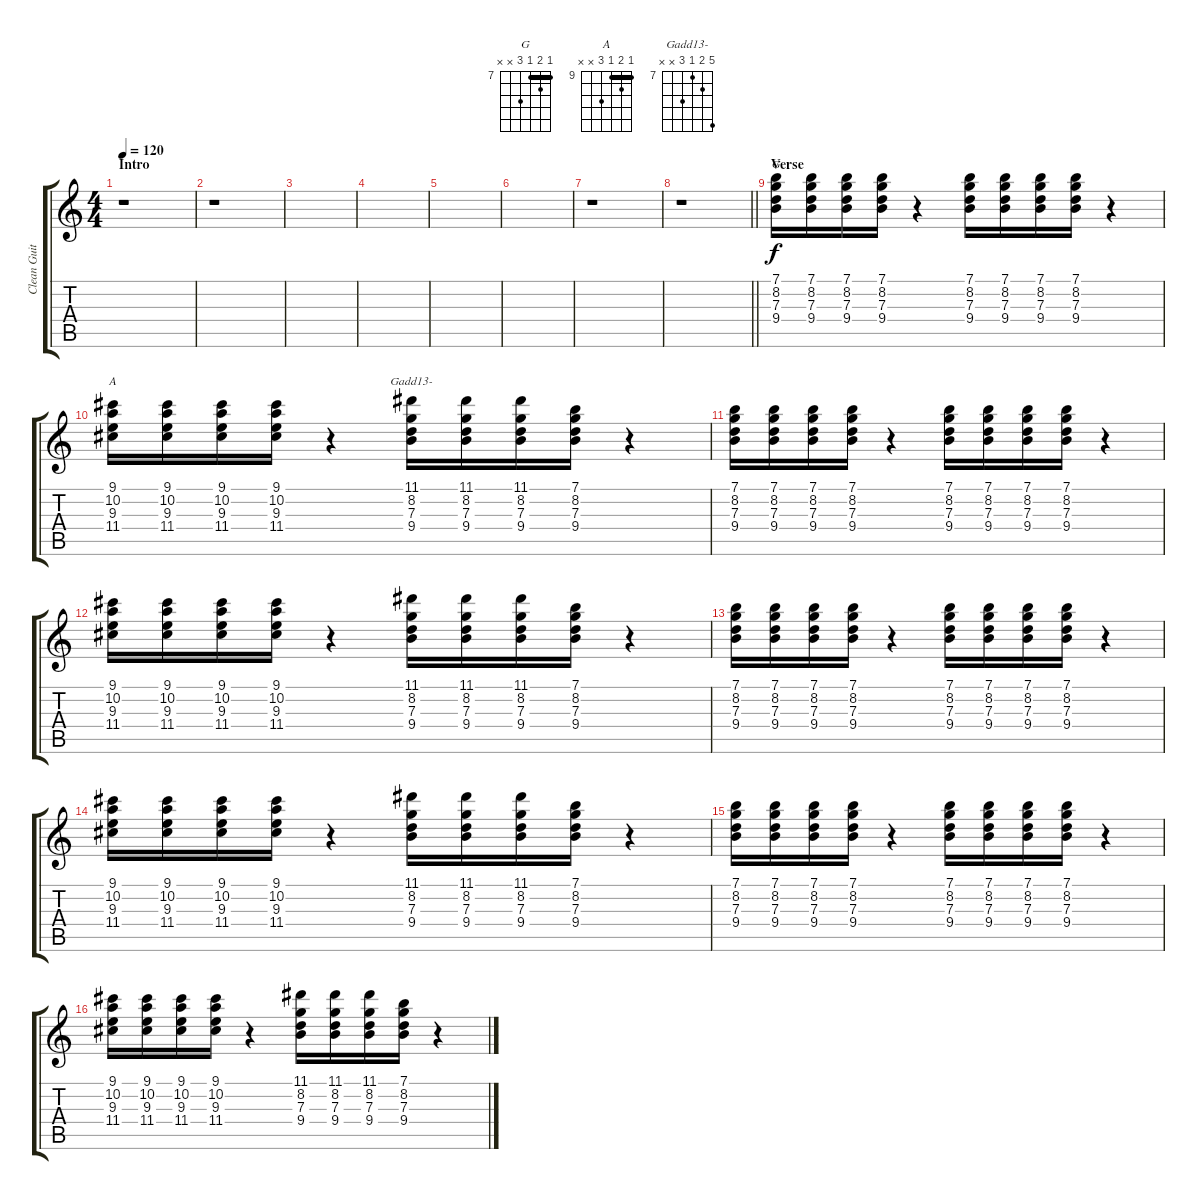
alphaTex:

\track ("Clean Guitar" "Clean Guit") {instrument electricguitarclean}
\staff {score tabs}
\tuning (E4 B3 G3 D3 A2 E2) {hide}
\chord ("G" 7 8 7 9 x x) {firstfret 7 barre 7}
\chord ("A" 9 10 9 11 x x) {firstfret 9 barre 9}
\chord ("Gadd13-" 11 8 7 9 x x) {firstfret 7}
\ts (4 4)
\section ("" "Intro")
\tempo 120
\clef g2
\ks c
r.1{dy f instrument electricguitarclean} |
r.1 |
|
|
|
|
r.1 |
\barLineRight lightlight
r.1 |
\section ("" "Verse")
(7.1 8.2 7.3 9.4).16{ch "G"} (7.1 8.2 7.3 9.4).16 (7.1 8.2 7.3 9.4).16 (7.1 8.2 7.3 9.4).16 r.4 (7.1 8.2 7.3 9.4).16 (7.1 8.2 7.3 9.4).16 (7.1 8.2 7.3 9.4).16 (7.1 8.2 7.3 9.4).16 r.4 |
(9.1 10.2 9.3 11.4).16{ch "A"} (9.1 10.2 9.3 11.4).16 (9.1 10.2 9.3 11.4).16 (9.1 10.2 9.3 11.4).16 r.4 (11.1 8.2 7.3 9.4).16{ch "Gadd13-"} (11.1 8.2 7.3 9.4).16 (11.1 8.2 7.3 9.4).16 (7.1 8.2 7.3 9.4).16 r.4 |
(7.1 8.2 7.3 9.4).16 (7.1 8.2 7.3 9.4).16 (7.1 8.2 7.3 9.4).16 (7.1 8.2 7.3 9.4).16 r.4 (7.1 8.2 7.3 9.4).16 (7.1 8.2 7.3 9.4).16 (7.1 8.2 7.3 9.4).16 (7.1 8.2 7.3 9.4).16 r.4 |
(9.1 10.2 9.3 11.4).16 (9.1 10.2 9.3 11.4).16 (9.1 10.2 9.3 11.4).16 (9.1 10.2 9.3 11.4).16 r.4 (11.1 8.2 7.3 9.4).16 (11.1 8.2 7.3 9.4).16 (11.1 8.2 7.3 9.4).16 (7.1 8.2 7.3 9.4).16 r.4 |
(7.1 8.2 7.3 9.4).16 (7.1 8.2 7.3 9.4).16 (7.1 8.2 7.3 9.4).16 (7.1 8.2 7.3 9.4).16 r.4 (7.1 8.2 7.3 9.4).16 (7.1 8.2 7.3 9.4).16 (7.1 8.2 7.3 9.4).16 (7.1 8.2 7.3 9.4).16 r.4 |
(9.1 10.2 9.3 11.4).16 (9.1 10.2 9.3 11.4).16 (9.1 10.2 9.3 11.4).16 (9.1 10.2 9.3 11.4).16 r.4 (11.1 8.2 7.3 9.4).16 (11.1 8.2 7.3 9.4).16 (11.1 8.2 7.3 9.4).16 (7.1 8.2 7.3 9.4).16 r.4 |
(7.1 8.2 7.3 9.4).16 (7.1 8.2 7.3 9.4).16 (7.1 8.2 7.3 9.4).16 (7.1 8.2 7.3 9.4).16 r.4 (7.1 8.2 7.3 9.4).16 (7.1 8.2 7.3 9.4).16 (7.1 8.2 7.3 9.4).16 (7.1 8.2 7.3 9.4).16 r.4 |
(9.1 10.2 9.3 11.4).16 (9.1 10.2 9.3 11.4).16 (9.1 10.2 9.3 11.4).16 (9.1 10.2 9.3 11.4).16 r.4 (11.1 8.2 7.3 9.4).16 (11.1 8.2 7.3 9.4).16 (11.1 8.2 7.3 9.4).16 (7.1 8.2 7.3 9.4).16 r.4
